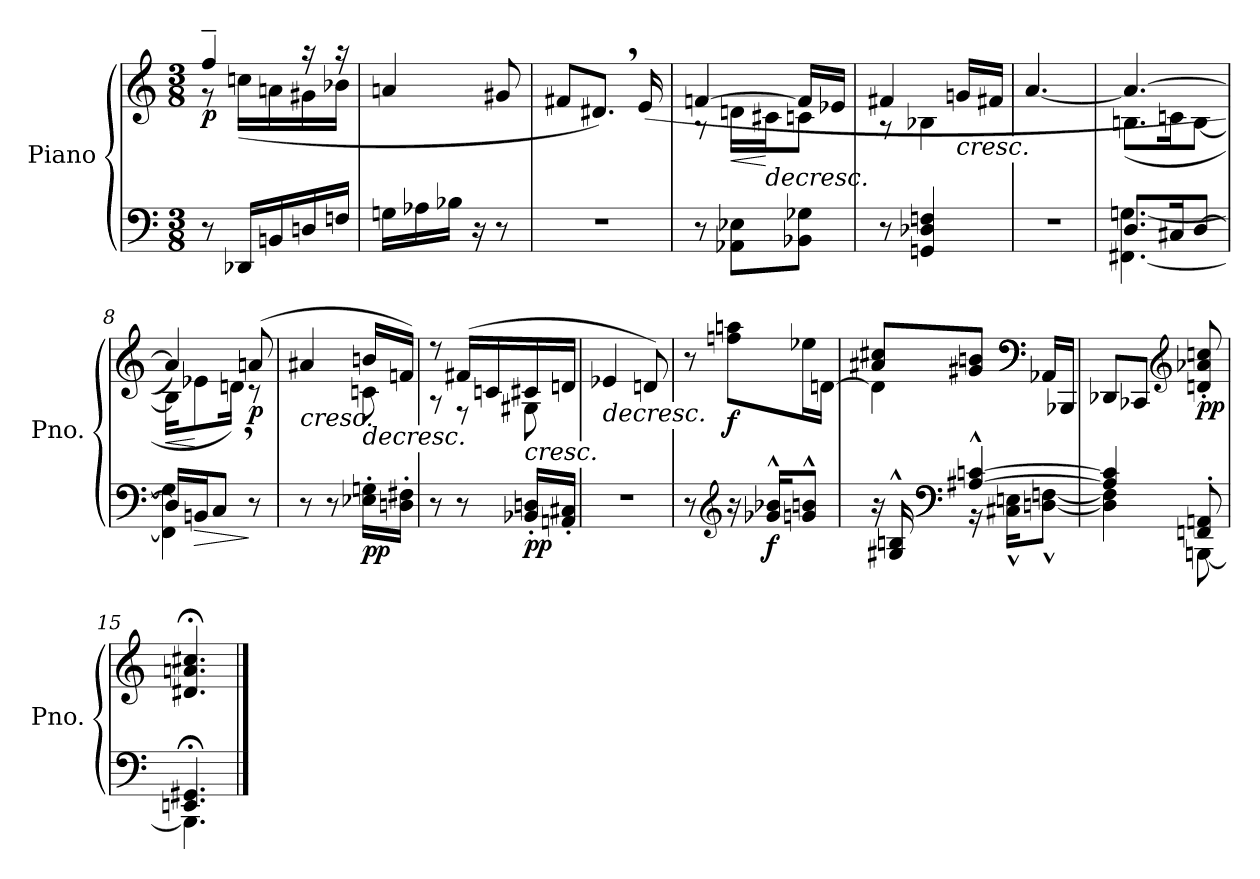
**kern	**kern	**dynam
*part1	*part1	*part1
*staff2	*staff1	*staff1/2
*I"Piano	*	*
*I'Pno.	*	*
*clefF4	*clefG2	*
*k[]	*k[]	*
*M3/8	*M3/8	*
*MM70	*MM70	*
=1	=1	=1
*	*^	*
!	!	!	!LO:DY:b
8r	4ff~/	8r	p
16DD-X/LL	.	(<16ccn\LL	.
16BBn/	.	16an\	.
16Dn/	16r	16g#X\	.
16Fn/JJ	16r	16b-X\JJ	.
*	*v	*v	*
=2	=2	=2
16Gn\LL	4an/	.
16A-X\	.	.
16B-X\JJ	.	.
16r	.	.
8r	8g#X/	.
=3	=3	=3
4.r	8f#X/L	.
.	8.d#X,/J)	.
.	(>16e/	.
=4	=4	=4
*	*^	*
8r	[4fn/	8r	.
!	!	!	!LO:HP:b
8AA-X\ 8E-X\L	.	16dn\LL	<
!	!	!	!LO:HP:n=1:b
.	.	16c#X\J	[ >
8BB-X\ 8G-X\J	16f/LL]	8cn\J	.
.	16e-X/JJ	.	.
=5	=5	=5	=5
8r	4f#X/	8r	.
4GGn/ 4D-X/ 4Fn/	.	4B-X\	.
!	!	!	!LO:HP:b
.	16gn/LL	.	<
.	16f#X/JJ	.	.
*	*v	*v	*
.	.	]
!!LO:LB:g=z
=6	=6	=6
4.r	[4.a/	.
=7	=7	=7
*^	*^	*
8.D/L	[4.FF#X\ [4.Gn\	4.a/_	(<8.Bn\L	.
16C#X/K	.	.	16cn\K	.
[8D/J	.	.	[8B\J	.
=8	=8	=8	=8	=8
!	!	!	!	!LO:HP:b
16D/LL]	4FF#\] 4Gn\]	4a/])	16B\KL]	<
!	!	!	!	!LO:HP:b=2
!	!	!	!	!LO:HP:n=1:b
16BBn/J	.	.	8e-X\	> [ >
8C/J	.	.	.	.
.	.	.	16dn,\Jk)	[
!	!	!	!	!LO:DY:n=1:b
8r	8ryy	(>8an/	8r	] p
=9	=9	=9	=9	=9
!	!	!	!	!LO:HP:b
*v	*v	*	*	*
8r	4a#X/	4ryy	<
8r	.	.	.
!	!	!	!LO:HP:n=1:b
!	!	!	!LO:DY:n=1:b=2
16E-X\' 16Gn\'LL	16bn/LL	8cn\	] > pp
16Dn\' 16F#X\'JJ	16fn/JJ)	.	[
=10	=10	=10	=10
8r	8r	8r	.
8r	(>16f#X/LL	8r	.
.	16cn/	.	.
!	!	!	!LO:HP:b
!	!	!	!LO:DY:n=1:b=2
16BB-X/' 16Dn/'LL	16c#X/	8G#X\	< pp
16AAn/' 16C#X/'JJ	16dn/JJ	.	.
*	*v	*v	*
.	.	]
=11	=11	=11
!	!	!LO:HP:b
4.r	4e-X/	>
.	8dn/)	[
!!LO:LB:g=z
=12	=12	=12
8r	8r	.
*clefG2	*	*
!	!	!LO:DY:b
16r	8ffn\ 8aan\L	f
!	!	!LO:DY:b=2
16g-X/^^ 16b-X/^^KL	.	f
8gn/^^ 8bn/^^J	16ee-X\L	.
.	[16dn\JJ	.
=13	=13	=13
*^	*^	*
16r	8ryy	8a#X/ 8cc#X/L	4d\]	.
16G#X/^^ 16Bn/^^	.	.	.	.
*clefF4	*	*	*	*
[4A#X/^^ [4cn/^^	16r	8g#X/ 8bn/J	.	.
.	16C#X\^^ 16En\^^KL	.	.	.
*	*	*clefF4	*	*
.	[8Dn\^^ [8Fn\^^J	16AA-X/LL	8ryy	.
.	.	16BBB-X/JJ	.	.
*	*	*v	*v	*
=14	=14	=14	=14
4A#/] 4c/]	4D\] 4F\]	8DD-X/L	.
.	.	8CC-X/J	.
*	*	*clefG2	*
!	!	!	!LO:DY:n=1:b
8FFn/' 8AAn/'	[8BBBn\	8dn/' 8a-X/' 8ccn/'	] pp
=15	=15	=15	=15
4.EEn/;< 4.GG#X/;<	4.BBB\]	4.d#X/;< 4.an/;< 4.cc#X/;<	.
*v	*v	*	*
==	==	==
*-	*-	*-
